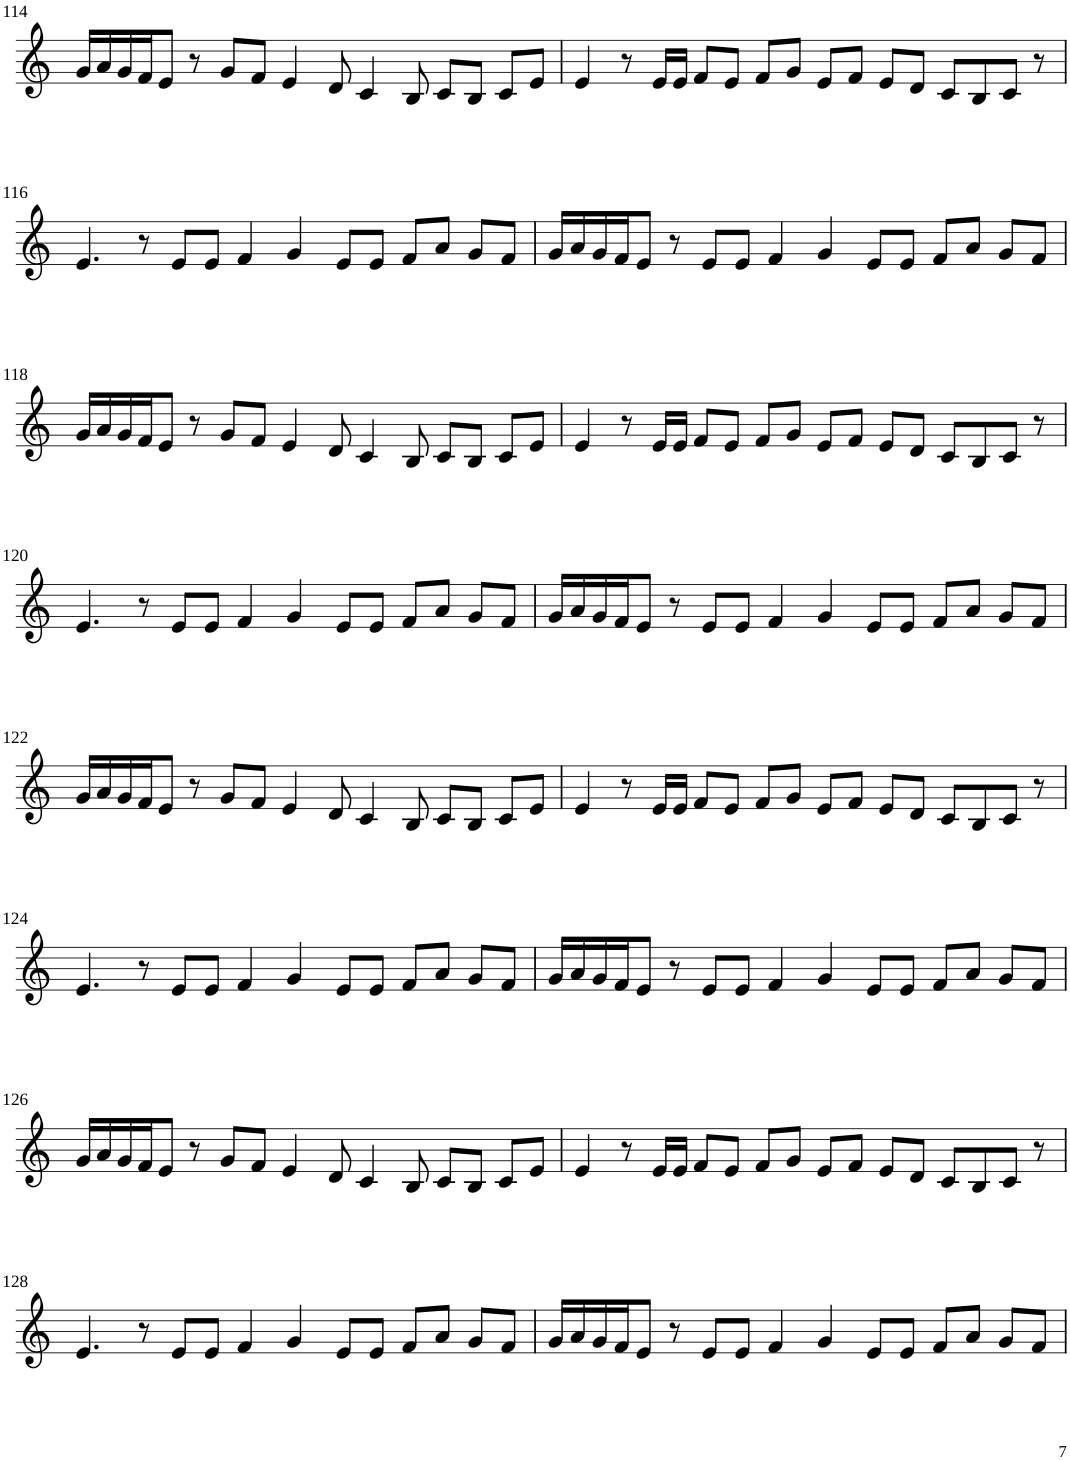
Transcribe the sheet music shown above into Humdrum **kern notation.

**kern
*part1
*staff1
*I"Violin
!!LO:PB:g=z
*clefG2
*k[]
*M8/4
=114
16g/LL
16a/
16g/
16f/J
8e/J
8r
8g/L
8f/J
4e/
8d/
4c/
8B/
8c/L
8B/J
8c/L
8e/J
=115
4e/
8r
16e/LL
16e/JJ
8f/L
8e/J
8f/L
8g/J
8e/L
8f/J
8e/L
8d/J
8c/L
8B/
8c/J
8r
!!LO:LB:g=z
=116
4.e/
8r
8e/L
8e/J
4f/
4g/
8e/L
8e/J
8f/L
8a/J
8g/L
8f/J
=117
16g/LL
16a/
16g/
16f/J
8e/J
8r
8e/L
8e/J
4f/
4g/
8e/L
8e/J
8f/L
8a/J
8g/L
8f/J
!!LO:LB:g=z
=118
16g/LL
16a/
16g/
16f/J
8e/J
8r
8g/L
8f/J
4e/
8d/
4c/
8B/
8c/L
8B/J
8c/L
8e/J
=119
4e/
8r
16e/LL
16e/JJ
8f/L
8e/J
8f/L
8g/J
8e/L
8f/J
8e/L
8d/J
8c/L
8B/
8c/J
8r
!!LO:LB:g=z
=120
4.e/
8r
8e/L
8e/J
4f/
4g/
8e/L
8e/J
8f/L
8a/J
8g/L
8f/J
=121
16g/LL
16a/
16g/
16f/J
8e/J
8r
8e/L
8e/J
4f/
4g/
8e/L
8e/J
8f/L
8a/J
8g/L
8f/J
!!LO:LB:g=z
=122
16g/LL
16a/
16g/
16f/J
8e/J
8r
8g/L
8f/J
4e/
8d/
4c/
8B/
8c/L
8B/J
8c/L
8e/J
=123
4e/
8r
16e/LL
16e/JJ
8f/L
8e/J
8f/L
8g/J
8e/L
8f/J
8e/L
8d/J
8c/L
8B/
8c/J
8r
!!LO:LB:g=z
=124
4.e/
8r
8e/L
8e/J
4f/
4g/
8e/L
8e/J
8f/L
8a/J
8g/L
8f/J
=125
16g/LL
16a/
16g/
16f/J
8e/J
8r
8e/L
8e/J
4f/
4g/
8e/L
8e/J
8f/L
8a/J
8g/L
8f/J
!!LO:LB:g=z
=126
16g/LL
16a/
16g/
16f/J
8e/J
8r
8g/L
8f/J
4e/
8d/
4c/
8B/
8c/L
8B/J
8c/L
8e/J
=127
4e/
8r
16e/LL
16e/JJ
8f/L
8e/J
8f/L
8g/J
8e/L
8f/J
8e/L
8d/J
8c/L
8B/
8c/J
8r
!!LO:LB:g=z
=128
4.e/
8r
8e/L
8e/J
4f/
4g/
8e/L
8e/J
8f/L
8a/J
8g/L
8f/J
=129
16g/LL
16a/
16g/
16f/J
8e/J
8r
8e/L
8e/J
4f/
4g/
8e/L
8e/J
8f/L
8a/J
8g/L
8f/J
=
*-
